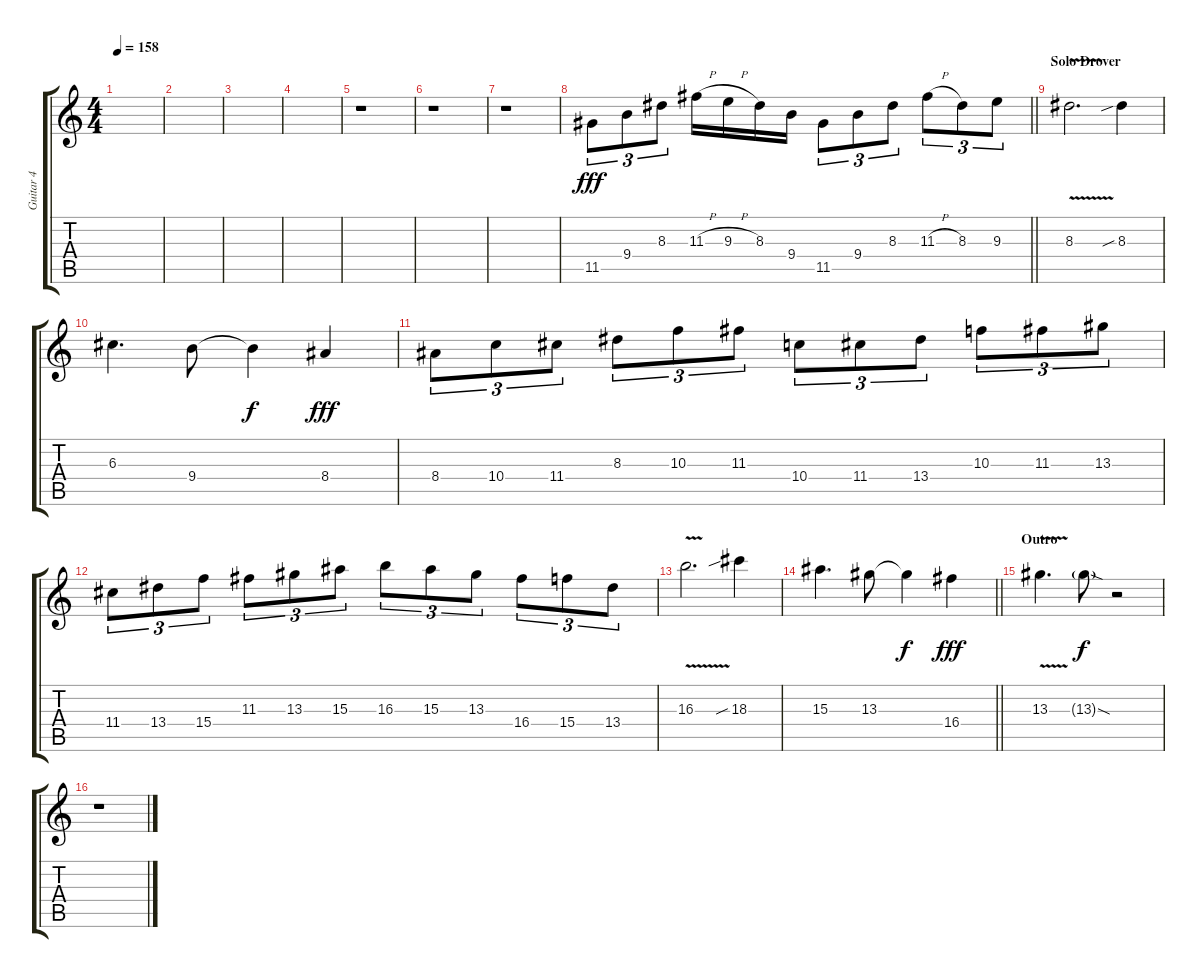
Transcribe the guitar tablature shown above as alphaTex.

\track ("Guitar 4" "Guitar 4") {instrument distortionguitar}
\staff {score tabs}
\tuning (E4 B3 G3 D3 A2 E2) {hide}
\ts (4 4)
\tempo 158
\clef g2
\ks c
|
|
|
|
r.1 |
r.1 |
r.1 |
\barLineRight lightlight
11.5.8{tu (3 2) dy fff} 9.4.8{tu (3 2)} 8.3.8{tu (3 2)} 11.3{h}.16 9.3{h}.16 8.3.16 9.4.16 11.5.8{tu (3 2)} 9.4.8{tu (3 2)} 8.3.8{tu (3 2)} 11.3{h}.8{tu (3 2)} 8.3.8{tu (3 2)} 9.3.8{tu (3 2)} |
\section ("" "Solo Drover")
8.3{v}.2{d} 8.3{sib}.4 |
6.3.4{d} 9.4.8 9.4{t}.4{dy f} 8.4.4{dy fff} |
8.4.8{tu (3 2)} 10.4.8{tu (3 2)} 11.4.8{tu (3 2)} 8.3.8{tu (3 2)} 10.3.8{tu (3 2)} 11.3.8{tu (3 2)} 10.4.8{tu (3 2)} 11.4.8{tu (3 2)} 13.4.8{tu (3 2)} 10.3.8{tu (3 2)} 11.3.8{tu (3 2)} 13.3.8{tu (3 2)} |
11.4.8{tu (3 2)} 13.4.8{tu (3 2)} 15.4.8{tu (3 2)} 11.3.8{tu (3 2)} 13.3.8{tu (3 2)} 15.3.8{tu (3 2)} 16.3.8{tu (3 2)} 15.3.8{tu (3 2)} 13.3.8{tu (3 2)} 16.4.8{tu (3 2)} 15.4.8{tu (3 2)} 13.4.8{tu (3 2)} |
16.3{v}.2{d} 18.3{sib}.4 |
\barLineRight lightlight
15.3.4{d} 13.3.8 13.3{t}.4{dy f} 16.4.4{dy fff} |
\section ("" "Outro")
13.3{v}.4{d} 13.3{sod g}.8{dy f} r.2 |
r.1
